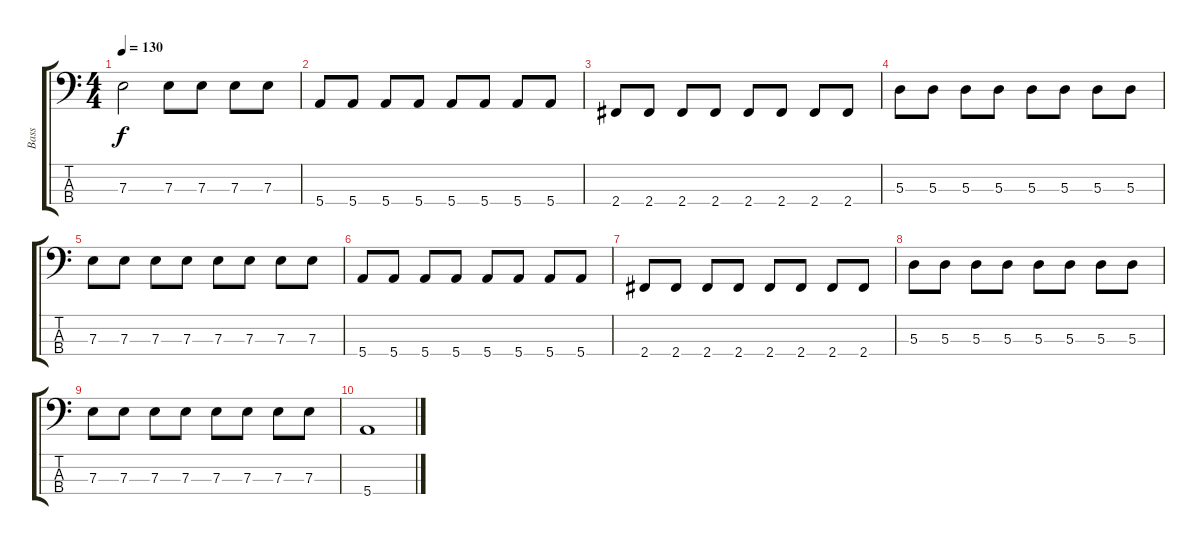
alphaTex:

\track ("Bass" "Bass") {instrument electricbasspick}
\staff {score tabs}
\tuning (G2 D2 A1 E1) {hide}
\ts (4 4)
\tempo 130
\clef f4
\ks c
7.3.2{dy f} 7.3.8 7.3.8 7.3.8 7.3.8 |
\section ("" "")
5.4.8 5.4.8 5.4.8 5.4.8 5.4.8 5.4.8 5.4.8 5.4.8 |
2.4.8 2.4.8 2.4.8 2.4.8 2.4.8 2.4.8 2.4.8 2.4.8 |
5.3.8 5.3.8 5.3.8 5.3.8 5.3.8 5.3.8 5.3.8 5.3.8 |
7.3.8 7.3.8 7.3.8 7.3.8 7.3.8 7.3.8 7.3.8 7.3.8 |
5.4.8 5.4.8 5.4.8 5.4.8 5.4.8 5.4.8 5.4.8 5.4.8 |
2.4.8 2.4.8 2.4.8 2.4.8 2.4.8 2.4.8 2.4.8 2.4.8 |
5.3.8 5.3.8 5.3.8 5.3.8 5.3.8 5.3.8 5.3.8 5.3.8 |
7.3.8 7.3.8 7.3.8 7.3.8 7.3.8 7.3.8 7.3.8 7.3.8 |
5.4.1
